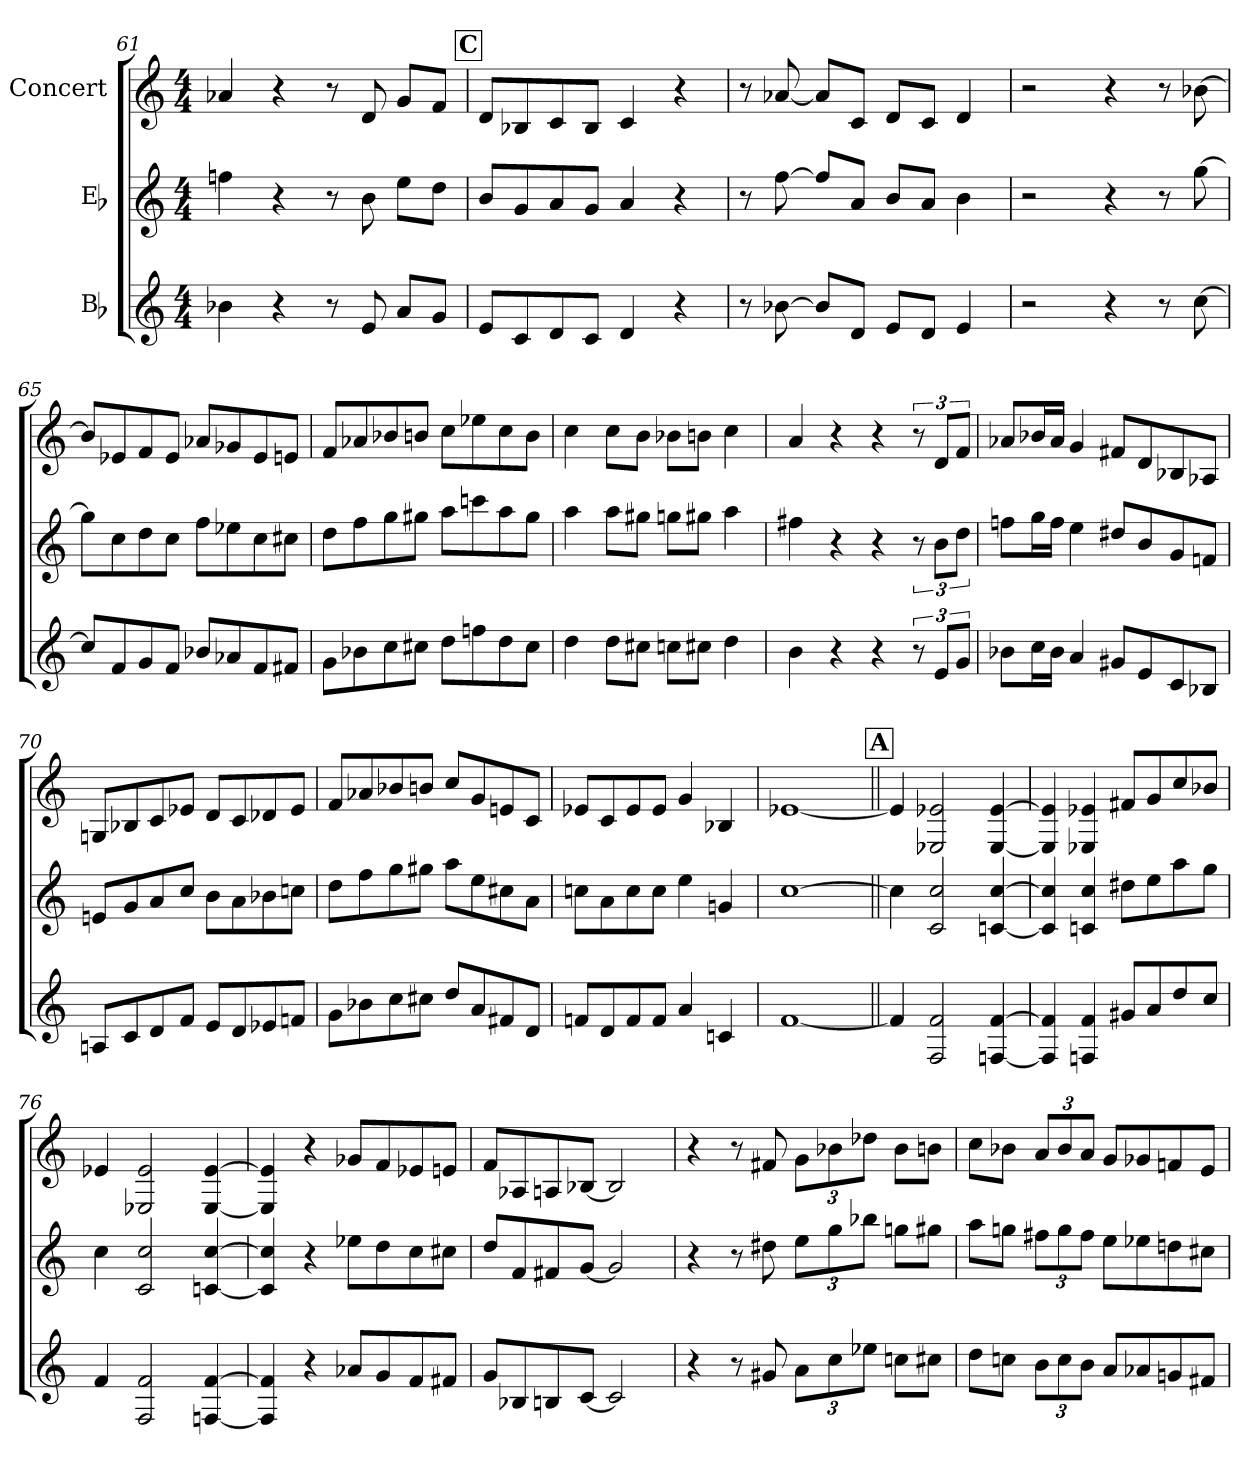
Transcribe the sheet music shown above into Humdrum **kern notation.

**kern	**kern	**kern
*part3	*part2	*part1
*staff3	*staff2	*staff1
*I"Bb	*I"Eb	*I"Concert
*clefG2	*clefG2	*clefG2
*ITrd1c2	*ITrd5c9	*
*k[b-e-]	*k[b-e-a-]	*k[]
*M4/4	*M4/4	*M4/4
=61	=61	=61
4a-X\	4a-X\	4a-X/
4r	4r	4r
8r	8r	8r
8d/	8d\	8d/
8g/L	8g\L	8g/L
8f/J	8f\J	8f/J
!!LO:LB:g=z
!!LO:REH:place=s1:b:B:fs=17.9823:t=C
=62	=62	=62
8d/L	8d\L	8d/L
8B-/	8B-/	8B-X/
8c/	8c/	8c/
8B-/J	8B-/J	8B-/J
4c/	4c/	4c/
4r	4r	4r
=63	=63	=63
8r	8r	8r
[8a-X\	[8a-\	[8a-X/
8a-\L]	8a-\L]	8a-/L]
8c/J	8c/J	8c/J
8d/L	8d\L	8d/L
8c/J	8c/J	8c/J
4d/	4d\	4d/
=64	=64	=64
2r	2r	2r
4r	4r	4r
8r	8r	8r
[8b-\	[8b-\	[8b-X\
=65	=65	=65
8b-\L]	8b-\L]	8b-/L]
8e-/	8e-\	8e-X/
8f/	8f\	8f/
8e-/J	8e-\J	8e-/J
8a-X\L	8a-\L	8a-X/L
8g-X/	8g-X\	8g-X/
8e-/	8e-\	8e-/
8en/J	8en\J	8en/J
!!LO:LB:g=z
=66	=66	=66
8f/L	8f\L	8f/L
8a-X\	8a-\	8a-X/
8b-\	8b-\	8b-X/
8bn\J	8bn\J	8bn/J
8cc\L	8cc\L	8cc\L
8ee-X\	8ee-X\	8ee-X\
8cc\	8cc\	8cc\
8b\J	8b\J	8b\J
=67	=67	=67
4cc\	4cc\	4cc\
8cc\L	8cc\L	8cc\L
8bn\J	8bn\J	8b\J
8b-X\L	8b-X\L	8b-X\L
8bn\J	8bn\J	8bn\J
4cc\	4cc\	4cc\
=68	=68	=68
4a\	4an\	4a/
4r	4r	4r
4r	4r	4r
12r	12r	12r
12d/L	12d\L	12d/L
12f/J	12f\J	12f/J
=69	=69	=69
8a-X\L	8a-X\L	8a-X/L
16b-\L	16b-\L	16b-X/L
16a-\JJ	16a-\JJ	16a-/JJ
4g/	4g\	4g/
8f#X/L	8f#X\L	8f#X/L
8d/	8d\	8d/
8B-/	8B-/	8B-X/
8A-X/J	8A-X/J	8A-X/J
!!LO:PB:g=z
=70	=70	=70
8Gn/L	8Gn/L	8Gn/L
8B-/	8B-/	8B-X/
8c/	8c/	8c/
8e-/J	8e-\J	8e-X/J
8d/L	8d\L	8d/L
8c/	8c/	8c/
8d-X/	8d-X\	8d-X/
8e-X/J	8e-X\J	8e-/J
=71	=71	=71
8f/L	8f\L	8f/L
8a-X\	8a-\	8a-X/
8b-\	8b-\	8b-X/
8bn\J	8bn\J	8bn/J
8cc\L	8cc\L	8cc/L
8g/	8g\	8g/
8en/	8en\	8en/
8c/J	8c/J	8c/J
=72	=72	=72
8e-X/L	8e-X\L	8e-X/L
8c/	8c/	8c/
8e-/	8e-\	8e-/
8e-/J	8e-\J	8e-/J
4g/	4g\	4g/
4B-X/	4B-X/	4B-X/
=73	=73	=73
[1e-	[1e-	[1e-X
!!LO:LB:g=z
!!LO:REH:place=s1:b:B:fs=17.9823:t=A
=74||	=74||	=74||
4e-/]	4e-\]	4e-/]
2E-/ 2e-/	2E-/ 2e-/	2E-X/ 2e-X/
[4E-X/ [4e-/	[4E-X/ [4e-/	[4E-/ [4e-/
=75	=75	=75
4E-/] 4e-/]	4E-/] 4e-/]	4E-/] 4e-/]
4E-X/ 4e-/	4E-X/ 4e-/	4E-X/ 4e-X/
8f#X/L	8f#X\L	8f#X/L
8g/	8g\	8g/
8cc\	8cc\	8cc/
8b-\J	8b-\J	8b-X/J
=76	=76	=76
4e-/	4e-\	4e-X/
2E-/ 2e-/	2E-/ 2e-/	2E-X/ 2e-/
[4E-X/ [4e-/	[4E-X/ [4e-/	[4E-/ [4e-/
=77	=77	=77
4E-/] 4e-/]	4E-/] 4e-/]	4E-/] 4e-/]
4r	4r	4r
8g-X/L	8g-X\L	8g-X/L
8f/	8f\	8f/
8e-/	8e-\	8e-X/
8en/J	8en\J	8en/J
!!LO:LB:g=z
=78	=78	=78
8f/L	8f\L	8f/L
8A-X/	8A-/	8A-X/
8An/	8An/	8An/
[8B-/J	[8B-/J	[8B-X/J
2B-/]	2B-/]	2B-/]
=79	=79	=79
4r	4r	4r
8r	8r	8r
8f#X/	8f#X\	8f#X/
*Xbrackettup	*Xbrackettup	*Xbrackettup
12g/L	12g\L	12g\L
12b-\	12b-\	12b-X\
12dd-X\J	12dd-X\J	12dd-X\J
8b-X\L	8b-X\L	8b-\L
8bn\J	8bn\J	8bn\J
=80	=80	=80
8cc\L	8cc\L	8cc\L
8b-X\J	8b-X\J	8b-X\J
12a\L	12an\L	12a/L
12b-\	12b-\	12b-/
12a\J	12a\J	12a/J
8g/L	8g\L	8g/L
8g-X/	8g-X\	8g-X/
8fn/	8fn\	8fn/
8en/J	8en\J	8e/J
=	=	=
*-	*-	*-
